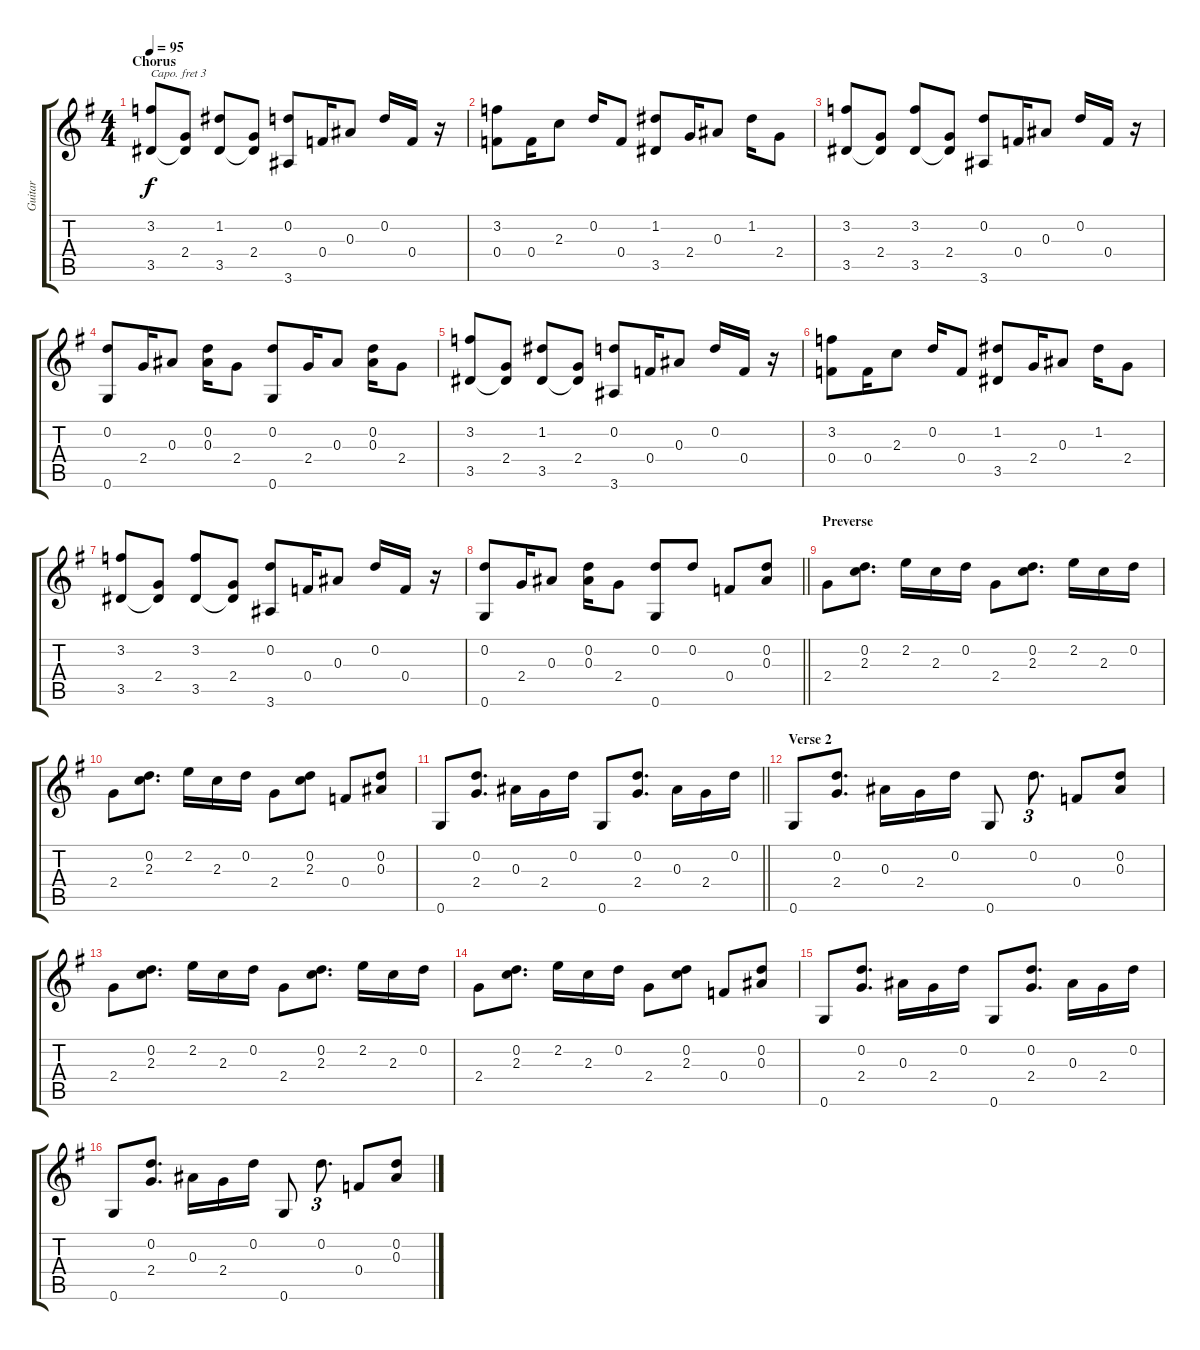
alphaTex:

\track ("Guitar" "Guitar") {instrument acousticguitarsteel}
\staff {score tabs}
\capo 3
\tuning (E4 B3 G3 D3 A2 E2) {hide}
\ts (4 4)
\section ("" "Chorus")
\tempo 95
\clef g2
\ks g
(3.2 3.5).8{dy f} (2.4 3.5{t}).8 (1.2 3.5).8 (2.4 3.5{t}).8 (0.2 3.6).8 0.4.16 0.3.8 0.2.16 0.4.16 r.16 |
(3.2 0.4).8 0.4.16 2.3.8 0.2.16 0.4.8 (1.2 3.5).8 2.4.16 0.3.8 1.2.16 2.4.8 |
(3.2 3.5).8 (2.4 3.5{t}).8 (3.2 3.5).8 (2.4 3.5{t}).8 (0.2 3.6).8 0.4.16 0.3.8 0.2.16 0.4.16 r.16 |
(0.2 0.6).8 2.4.16 0.3.8 (0.2 0.3).16 2.4.8 (0.2 0.6).8 2.4.16 0.3.8 (0.2 0.3).16 2.4.8 |
(3.2 3.5).8 (2.4 3.5{t}).8 (1.2 3.5).8 (2.4 3.5{t}).8 (0.2 3.6).8 0.4.16 0.3.8 0.2.16 0.4.16 r.16 |
(3.2 0.4).8 0.4.16 2.3.8 0.2.16 0.4.8 (1.2 3.5).8 2.4.16 0.3.8 1.2.16 2.4.8 |
(3.2 3.5).8 (2.4 3.5{t}).8 (3.2 3.5).8 (2.4 3.5{t}).8 (0.2 3.6).8 0.4.16 0.3.8 0.2.16 0.4.16 r.16 |
\barLineRight lightlight
(0.2 0.6).8 2.4.16 0.3.8 (0.2 0.3).16 2.4.8 (0.2 0.6).8 0.2.8 0.4.8 (0.2 0.3).8 |
\section ("" "Preverse")
2.4.8 (0.2 2.3).8{d} 2.2.16 2.3.16 0.2.16 2.4.8 (0.2 2.3).8{d} 2.2.16 2.3.16 0.2.16 |
2.4.8 (0.2 2.3).8{d} 2.2.16 2.3.16 0.2.16 2.4.8 (0.2 2.3).8 0.4.8 (0.2 0.3).8 |
\barLineRight lightlight
0.6.8 (0.2 2.4).8{d} 0.3.16 2.4.16 0.2.16 0.6.8 (0.2 2.4).8{d} 0.3.16 2.4.16 0.2.16 |
\section ("" "Verse 2")
0.6.8 (0.2 2.4).8{d} 0.3.16 2.4.16 0.2.16 0.6.8 0.2.8{d tu (3 2)} 0.4.8 (0.2 0.3).8 |
2.4.8 (0.2 2.3).8{d} 2.2.16 2.3.16 0.2.16 2.4.8 (0.2 2.3).8{d} 2.2.16 2.3.16 0.2.16 |
2.4.8 (0.2 2.3).8{d} 2.2.16 2.3.16 0.2.16 2.4.8 (0.2 2.3).8 0.4.8 (0.2 0.3).8 |
0.6.8 (0.2 2.4).8{d} 0.3.16 2.4.16 0.2.16 0.6.8 (0.2 2.4).8{d} 0.3.16 2.4.16 0.2.16 |
0.6.8 (0.2 2.4).8{d} 0.3.16 2.4.16 0.2.16 0.6.8 0.2.8{d tu (3 2)} 0.4.8 (0.2 0.3).8
